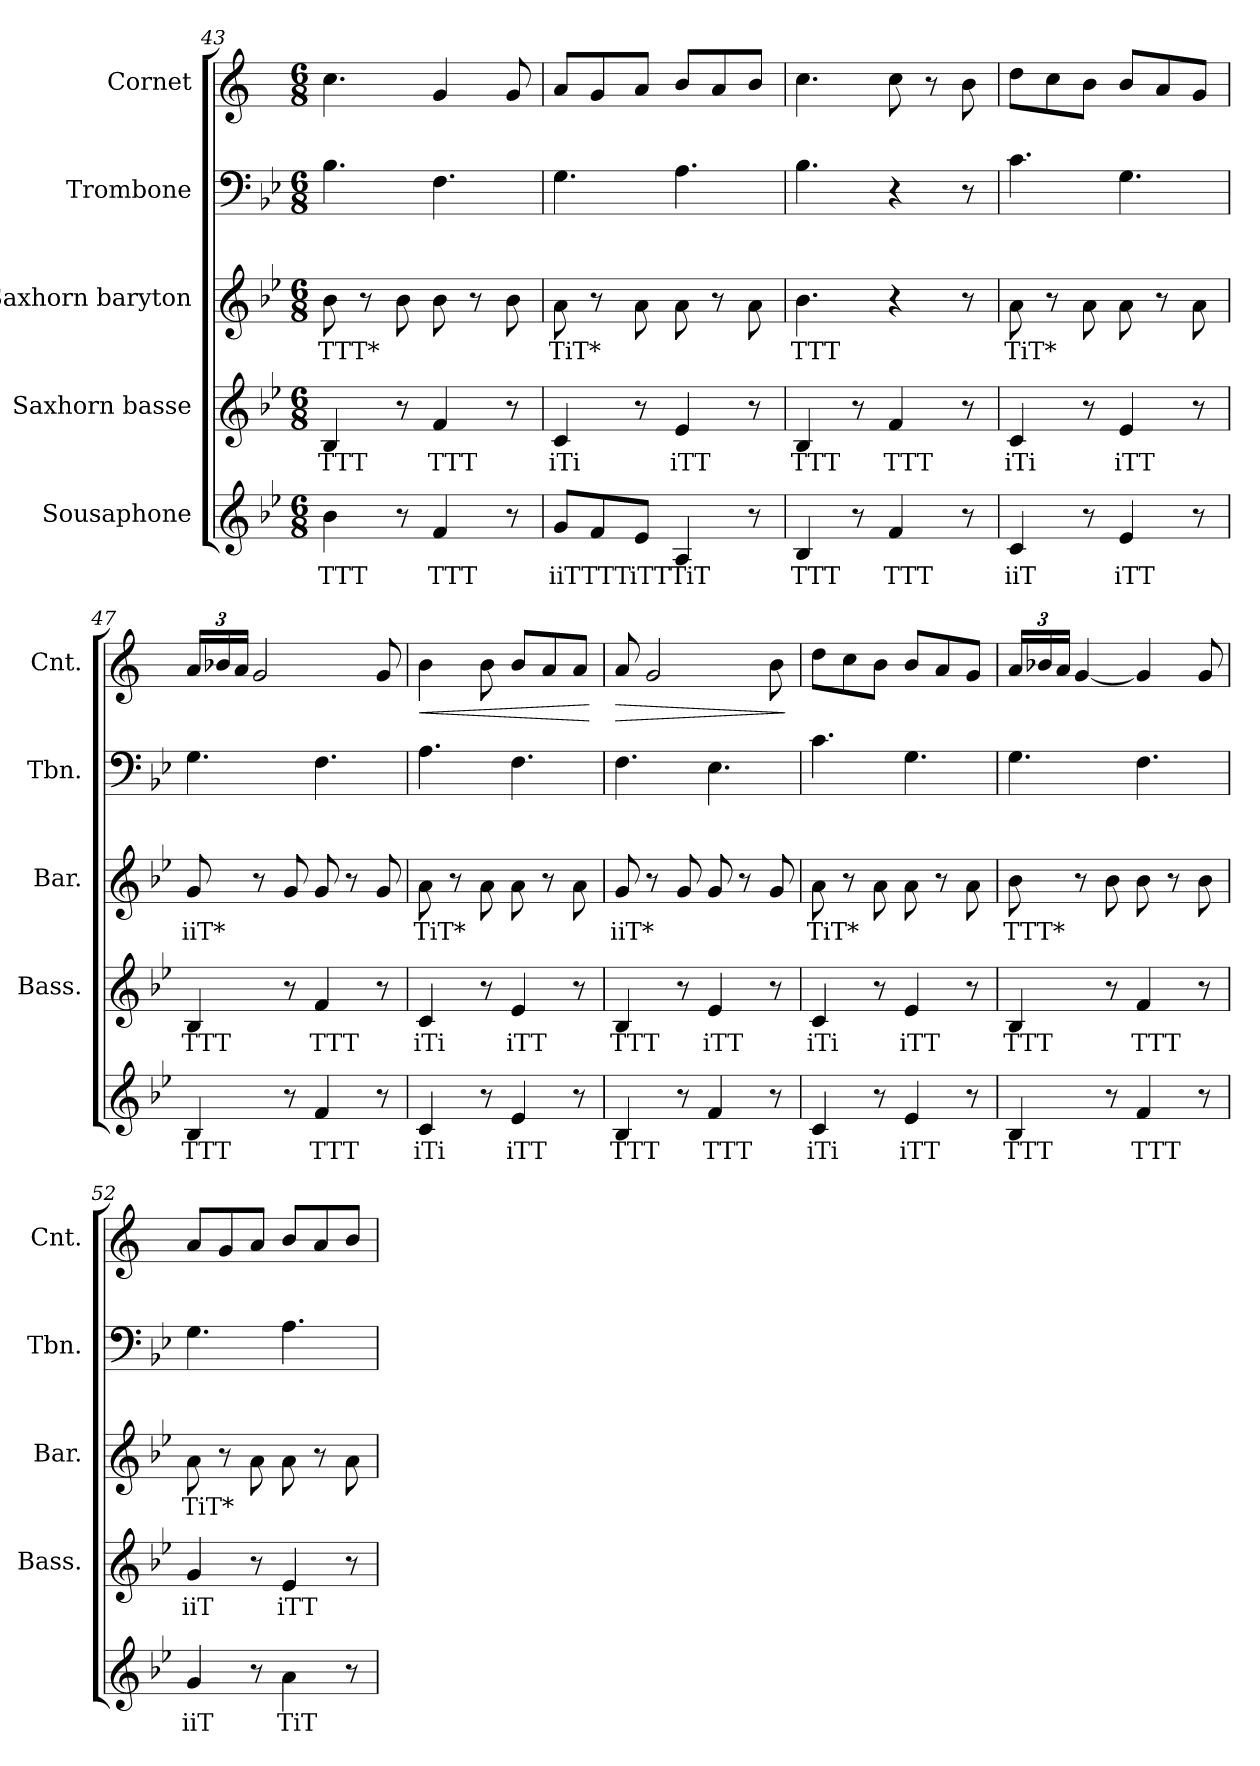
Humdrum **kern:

**kern	**text	**kern	**text	**kern	**text	**kern	**kern	**dynam
*part5	*part5	*part4	*part4	*part3	*part3	*part2	*part1	*part1
*staff5	*staff5	*staff4	*staff4	*staff3	*staff3	*staff2	*staff1	*staff1
*I"Sousaphone	*	*I"Saxhorn basse	*	*I"Saxhorn baryton	*	*I"Trombone	*I"Cornet	*
*	*	*I'Bass.	*	*I'Bar.	*	*I'Tbn.	*I'Cnt.	*
!!LO:PB:g=z
*clefG2	*	*clefG2	*	*clefG2	*	*clefF4	*clefG2	*
*ITrd15c26	*	*ITrd8c14	*	*ITrd8c14	*	*	*ITrd1c2	*
*k[b-e-]	*	*k[b-e-]	*	*k[b-e-]	*	*k[b-e-]	*k[b-e-]	*
*M6/8	*	*M6/8	*	*M6/8	*	*M6/8	*M6/8	*
=43	=43	=43	=43	=43	=43	=43	=43	=43
!	!LO:LY:b	!	!LO:LY:b	!	!LO:LY:b	!	!	!
4BB-\	TTT	4BB-/	TTT	8B-\	TTT*	4.B-\	4.b-\	.
.	.	.	.	8r	.	.	.	.
8r	.	8r	.	8B-\	.	.	.	.
!	!LO:LY:b	!	!LO:LY:b	!	!	!	!	!
4FF/	TTT	4F/	TTT	8B-\	.	4.F\	4f/	.
.	.	.	.	8r	.	.	.	.
8r	.	8r	.	8B-\	.	.	8f/	.
=44	=44	=44	=44	=44	=44	=44	=44	=44
!	!LO:LY:b	!	!LO:LY:b	!	!LO:LY:b	!	!	!
8GG/L	iiT	4C/	iTi	8A\	TiT*	4.G\	8g/L	.
!	!LO:LY:b	!	!	!	!	!	!	!
8FF/	TTT	.	.	8r	.	.	8f/	.
!	!LO:LY:b	!	!	!	!	!	!	!
8EE-/J	iTT	8r	.	8A\	.	.	8g/J	.
!	!LO:LY:b	!	!LO:LY:b	!	!	!	!	!
4AAA/	TiT	4E-/	iTT	8A\	.	4.A\	8a/L	.
.	.	.	.	8r	.	.	8g/	.
8r	.	8r	.	8A\	.	.	8a/J	.
=45	=45	=45	=45	=45	=45	=45	=45	=45
!	!LO:LY:b	!	!LO:LY:b	!	!LO:LY:b	!	!	!
4BBB-/	TTT	4BB-/	TTT	4.B-\	TTT	4.B-\	4.b-\	.
8r	.	8r	.	.	.	.	.	.
!	!LO:LY:b	!	!LO:LY:b	!	!	!	!	!
4FF/	TTT	4F/	TTT	4r	.	4r	8b-\	.
.	.	.	.	.	.	.	8r	.
8r	.	8r	.	8r	.	8r	8a\	.
=46	=46	=46	=46	=46	=46	=46	=46	=46
!	!LO:LY:b	!	!LO:LY:b	!	!LO:LY:b	!	!	!
4CC/	iiT	4C/	iTi	8A\	TiT*	4.c\	8cc\L	.
.	.	.	.	8r	.	.	8b-\	.
8r	.	8r	.	8A\	.	.	8a\J	.
!	!LO:LY:b	!	!LO:LY:b	!	!	!	!	!
4EE-/	iTT	4E-/	iTT	8A\	.	4.G\	8a/L	.
.	.	.	.	8r	.	.	8g/	.
8r	.	8r	.	8A\	.	.	8f/J	.
!!LO:LB:g=z
=47	=47	=47	=47	=47	=47	=47	=47	=47
!	!LO:LY:b	!	!LO:LY:b	!	!LO:LY:b	!	!	!
*	*	*	*	*	*	*	*Xbrackettup	*
4BBB-/	TTT	4BB-/	TTT	8G/	iiT*	4.G\	24g/LL	.
.	.	.	.	.	.	.	24a-X/	.
.	.	.	.	.	.	.	24g/JJ	.
.	.	.	.	8r	.	.	2f/	.
8r	.	8r	.	8G/	.	.	.	.
!	!LO:LY:b	!	!LO:LY:b	!	!	!	!	!
4FF/	TTT	4F/	TTT	8G/	.	4.F\	.	.
.	.	.	.	8r	.	.	.	.
8r	.	8r	.	8G/	.	.	8f/	.
=48	=48	=48	=48	=48	=48	=48	=48	=48
!	!LO:LY:b	!	!LO:LY:b	!	!LO:LY:b	!	!	!LO:HP:b
4CC/	iTi	4C/	iTi	8A\	TiT*	4.A\	4a\	<
.	.	.	.	8r	.	.	.	.
8r	.	8r	.	8A\	.	.	8a\	.
!	!LO:LY:b	!	!LO:LY:b	!	!	!	!	!
4EE-/	iTT	4E-/	iTT	8A\	.	4.F\	8a/L	.
.	.	.	.	8r	.	.	8g/	.
8r	.	8r	.	8A\	.	.	8g/J	.
.	.	.	.	.	.	.	.	[
=49	=49	=49	=49	=49	=49	=49	=49	=49
!	!LO:LY:b	!	!LO:LY:b	!	!LO:LY:b	!	!	!LO:HP:b
4BBB-/	TTT	4BB-/	TTT	8G/	iiT*	4.F\	8g/	>
.	.	.	.	8r	.	.	2f/	.
8r	.	8r	.	8G/	.	.	.	.
!	!LO:LY:b	!	!LO:LY:b	!	!	!	!	!
4FF/	TTT	4E-/	iTT	8G/	.	4.E-\	.	.
.	.	.	.	8r	.	.	.	.
8r	.	8r	.	8G/	.	.	8a\	.
.	.	.	.	.	.	.	.	]
=50	=50	=50	=50	=50	=50	=50	=50	=50
!	!LO:LY:b	!	!LO:LY:b	!	!LO:LY:b	!	!	!
4CC/	iTi	4C/	iTi	8A\	TiT*	4.c\	8cc\L	.
.	.	.	.	8r	.	.	8b-\	.
8r	.	8r	.	8A\	.	.	8a\J	.
!	!LO:LY:b	!	!LO:LY:b	!	!	!	!	!
4EE-/	iTT	4E-/	iTT	8A\	.	4.G\	8a/L	.
.	.	.	.	8r	.	.	8g/	.
8r	.	8r	.	8A\	.	.	8f/J	.
!!LO:PB:g=z
=51	=51	=51	=51	=51	=51	=51	=51	=51
!	!LO:LY:b	!	!LO:LY:b	!	!LO:LY:b	!	!	!
4BBB-/	TTT	4BB-/	TTT	8B-\	TTT*	4.G\	24g/LL	.
.	.	.	.	.	.	.	24a-X/	.
.	.	.	.	.	.	.	24g/JJ	.
.	.	.	.	8r	.	.	[4f/	.
8r	.	8r	.	8B-\	.	.	.	.
!	!LO:LY:b	!	!LO:LY:b	!	!	!	!	!
4FF/	TTT	4F/	TTT	8B-\	.	4.F\	4f/]	.
.	.	.	.	8r	.	.	.	.
8r	.	8r	.	8B-\	.	.	8f/	.
=52	=52	=52	=52	=52	=52	=52	=52	=52
!	!LO:LY:b	!	!LO:LY:b	!	!LO:LY:b	!	!	!
4GG/	iiT	4G/	iiT	8A\	TiT*	4.G\	8g/L	.
.	.	.	.	8r	.	.	8f/	.
8r	.	8r	.	8A\	.	.	8g/J	.
!	!LO:LY:b	!	!LO:LY:b	!	!	!	!	!
4AA\	TiT	4E-/	iTT	8A\	.	4.A\	8a/L	.
.	.	.	.	8r	.	.	8g/	.
8r	.	8r	.	8A\	.	.	8a/J	.
=	=	=	=	=	=	=	=	=
*-	*-	*-	*-	*-	*-	*-	*-	*-
